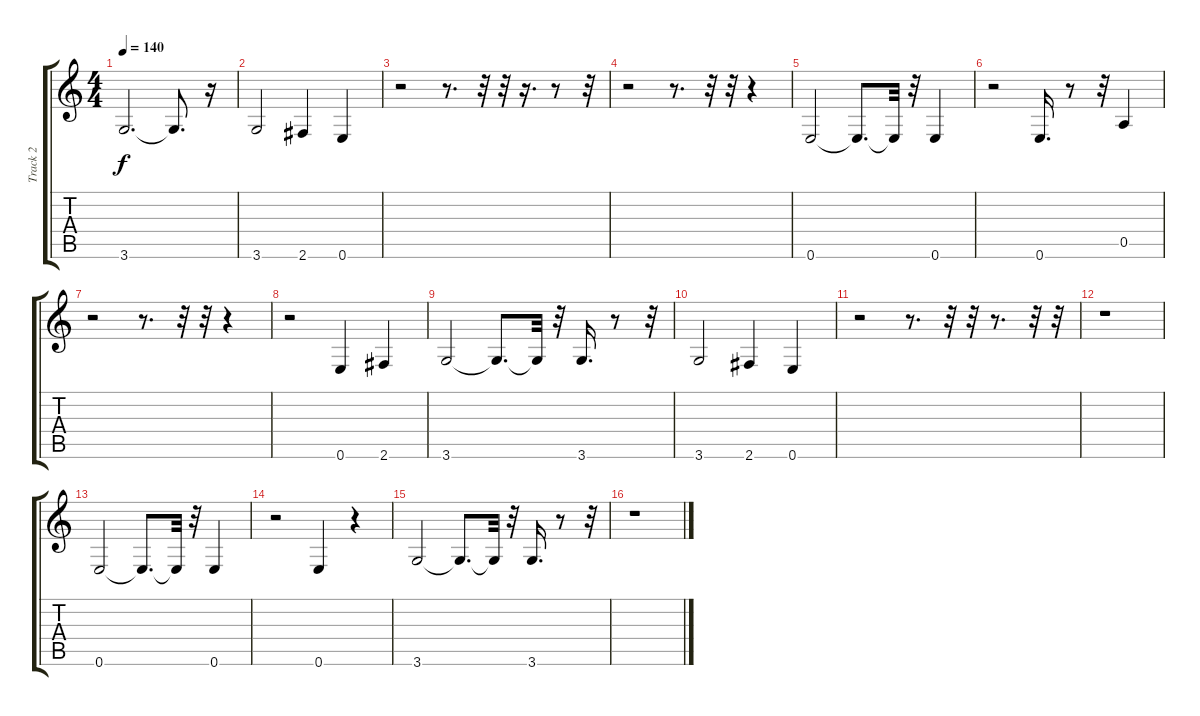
\track ("Track 2" "Track 2") {instrument fretlessbass}
\staff {score tabs}
\tuning (E4 B3 G3 D3 A2 E2) {hide}
\ts (4 4)
\tempo 140
\clef g2
\ks c
3.6.2{d dy f} 3.6{t}.8{d} r.16 |
3.6.2 2.6.4 0.6.4 |
r.2 r.8{d} r.32 r.32 r.16{d} r.8 r.32 |
r.2 r.8{d} r.32 r.32 r.4 |
0.6.2 0.6{t}.8{d} 0.6{t}.32 r.32 0.6.4 |
r.2 0.6.16{d} r.8 r.32 0.5.4 |
r.2 r.8{d} r.32 r.32 r.4 |
r.2 0.6.4 2.6.4 |
3.6.2 3.6{t}.8{d} 3.6{t}.32 r.32 3.6.16{d} r.8 r.32 |
3.6.2 2.6.4 0.6.4 |
r.2 r.8{d} r.32 r.32 r.8{d} r.32 r.32 |
r.1 |
0.6.2 0.6{t}.8{d} 0.6{t}.32 r.32 0.6.4 |
r.2 0.6.4 r.4 |
3.6.2 3.6{t}.8{d} 3.6{t}.32 r.32 3.6.16{d} r.8 r.32 |
r.1
